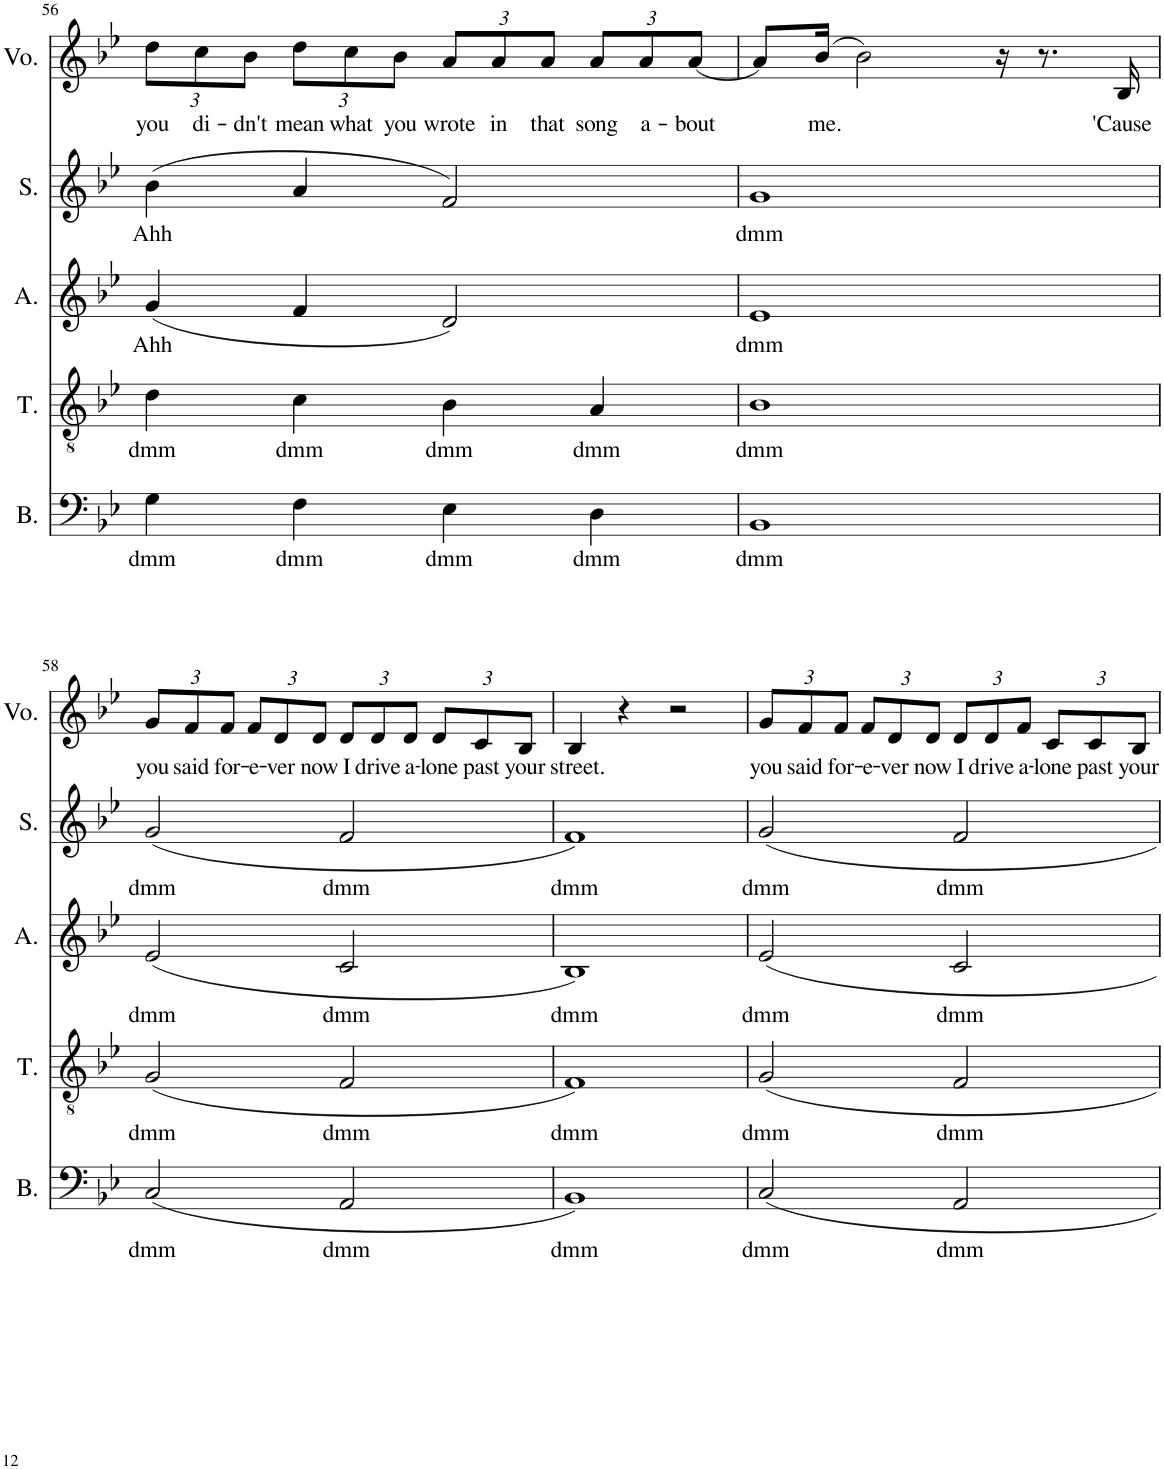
**kern	**text	**kern	**text	**kern	**text	**kern	**text	**kern	**text
*part5	*part5	*part4	*part4	*part3	*part3	*part2	*part2	*part1	*part1
*staff5	*staff5	*staff4	*staff4	*staff3	*staff3	*staff2	*staff2	*staff1	*staff1
*I"Bass	*	*I"Tenor	*	*I"Alto	*	*I"Soprano	*	*I"Voice	*
*I'B.	*	*I'T.	*	*I'A.	*	*I'S.	*	*I'Vo.	*
!!LO:PB:g=z
*clefF4	*	*clefGv2	*	*clefG2	*	*clefG2	*	*clefG2	*
*k[b-e-]	*	*k[b-e-]	*	*k[b-e-]	*	*k[b-e-]	*	*k[b-e-]	*
*M4/4	*	*M4/4	*	*M4/4	*	*M4/4	*	*M4/4	*
=56	=56	=56	=56	=56	=56	=56	=56	=56	=56
!	!LO:LY:b	!	!LO:LY:b	!	!LO:LY:b	!	!LO:LY:b	!	!
*	*	*	*	*	*	*	*	*Xbrackettup	*
!	!	!	!	!	!	!	!	!	!LO:LY:b
4G\	dmm	4d\	dmm	(4g/	Ahh	(4b-\	Ahh	12dd\L	you
!	!	!	!	!	!	!	!	!	!LO:LY:b
.	.	.	.	.	.	.	.	12cc\	di-
!	!	!	!	!	!	!	!	!	!LO:LY:b
.	.	.	.	.	.	.	.	12b-\J	-dn't
!	!LO:LY:b	!	!LO:LY:b	!	!	!	!	!	!LO:LY:b
4F\	dmm	4c\	dmm	4f/	.	4a/	.	12dd\L	mean
!	!	!	!	!	!	!	!	!	!LO:LY:b
.	.	.	.	.	.	.	.	12cc\	what
!	!	!	!	!	!	!	!	!	!LO:LY:b
.	.	.	.	.	.	.	.	12b-\J	you
!	!LO:LY:b	!	!LO:LY:b	!	!	!	!	!	!LO:LY:b
4E-\	dmm	4B-\	dmm	2d/)	.	2f/)	.	12a/L	wrote
!	!	!	!	!	!	!	!	!	!LO:LY:b
.	.	.	.	.	.	.	.	12a/	in
!	!	!	!	!	!	!	!	!	!LO:LY:b
.	.	.	.	.	.	.	.	12a/J	that
!	!LO:LY:b	!	!LO:LY:b	!	!	!	!	!	!LO:LY:b
4D\	dmm	4A/	dmm	.	.	.	.	12a/L	song
!	!	!	!	!	!	!	!	!	!LO:LY:b
.	.	.	.	.	.	.	.	12a/	a-
!	!	!	!	!	!	!	!	!	!LO:LY:b
.	.	.	.	.	.	.	.	[12a/J	-bout
=57	=57	=57	=57	=57	=57	=57	=57	=57	=57
!	!LO:LY:b	!	!LO:LY:b	!	!LO:LY:b	!	!LO:LY:b	!	!
1BB-	dmm	1B-	dmm	1e-	dmm	1g	dmm	8a/L]	.
!	!	!	!	!	!	!	!	!	!LO:LY:b
.	.	.	.	.	.	.	.	(16b-/Jk	me.
.	.	.	.	.	.	.	.	2b-\)	.
.	.	.	.	.	.	.	.	16r	.
.	.	.	.	.	.	.	.	8.r	.
!	!	!	!	!	!	!	!	!	!LO:LY:b
.	.	.	.	.	.	.	.	16B-/	'Cause
!!LO:LB:g=z
=58	=58	=58	=58	=58	=58	=58	=58	=58	=58
!	!LO:LY:b	!	!LO:LY:b	!	!LO:LY:b	!	!LO:LY:b	!	!LO:LY:b
(2C/	dmm	(2G/	dmm	(2e-/	dmm	(2g/	dmm	12g/L	you
!	!	!	!	!	!	!	!	!	!LO:LY:b
.	.	.	.	.	.	.	.	12f/	said
!	!	!	!	!	!	!	!	!	!LO:LY:b
.	.	.	.	.	.	.	.	12f/J	for-
!	!	!	!	!	!	!	!	!	!LO:LY:b
.	.	.	.	.	.	.	.	12f/L	-e-
!	!	!	!	!	!	!	!	!	!LO:LY:b
.	.	.	.	.	.	.	.	12d/	-ver
!	!	!	!	!	!	!	!	!	!LO:LY:b
.	.	.	.	.	.	.	.	12d/J	now
!	!LO:LY:b	!	!LO:LY:b	!	!LO:LY:b	!	!LO:LY:b	!	!LO:LY:b
2AA/	dmm	2F/	dmm	2c/	dmm	2f/	dmm	12d/L	I
!	!	!	!	!	!	!	!	!	!LO:LY:b
.	.	.	.	.	.	.	.	12d/	drive
!	!	!	!	!	!	!	!	!	!LO:LY:b
.	.	.	.	.	.	.	.	12d/J	a-
!	!	!	!	!	!	!	!	!	!LO:LY:b
.	.	.	.	.	.	.	.	12d/L	-lone
!	!	!	!	!	!	!	!	!	!LO:LY:b
.	.	.	.	.	.	.	.	12c/	past
!	!	!	!	!	!	!	!	!	!LO:LY:b
.	.	.	.	.	.	.	.	12B-/J	your
=59	=59	=59	=59	=59	=59	=59	=59	=59	=59
!	!LO:LY:b	!	!LO:LY:b	!	!LO:LY:b	!	!LO:LY:b	!	!LO:LY:b
1BB-)	dmm	1F)	dmm	1B-)	dmm	1f)	dmm	4B-/	street.
.	.	.	.	.	.	.	.	4r	.
.	.	.	.	.	.	.	.	2r	.
=60	=60	=60	=60	=60	=60	=60	=60	=60	=60
!	!LO:LY:b	!	!LO:LY:b	!	!LO:LY:b	!	!LO:LY:b	!	!LO:LY:b
2C/	dmm	2G/	dmm	2e-/	dmm	2g/	dmm	12g/L	you
!	!	!	!	!	!	!	!	!	!LO:LY:b
.	.	.	.	.	.	.	.	12f/	said
!	!	!	!	!	!	!	!	!	!LO:LY:b
.	.	.	.	.	.	.	.	12f/J	for-
!	!	!	!	!	!	!	!	!	!LO:LY:b
.	.	.	.	.	.	.	.	12f/L	-e-
!	!	!	!	!	!	!	!	!	!LO:LY:b
.	.	.	.	.	.	.	.	12d/	-ver
!	!	!	!	!	!	!	!	!	!LO:LY:b
.	.	.	.	.	.	.	.	12d/J	now
!	!LO:LY:b	!	!LO:LY:b	!	!LO:LY:b	!	!LO:LY:b	!	!LO:LY:b
2AA/	dmm	2F/	dmm	2c/	dmm	2f/	dmm	12d/L	I
!	!	!	!	!	!	!	!	!	!LO:LY:b
.	.	.	.	.	.	.	.	12d/	drive
!	!	!	!	!	!	!	!	!	!LO:LY:b
.	.	.	.	.	.	.	.	12f/J	a-
!	!	!	!	!	!	!	!	!	!LO:LY:b
.	.	.	.	.	.	.	.	12c/L	-lone
!	!	!	!	!	!	!	!	!	!LO:LY:b
.	.	.	.	.	.	.	.	12c/	past
!	!	!	!	!	!	!	!	!	!LO:LY:b
.	.	.	.	.	.	.	.	12B-/J	your
=	=	=	=	=	=	=	=	=	=
*-	*-	*-	*-	*-	*-	*-	*-	*-	*-
